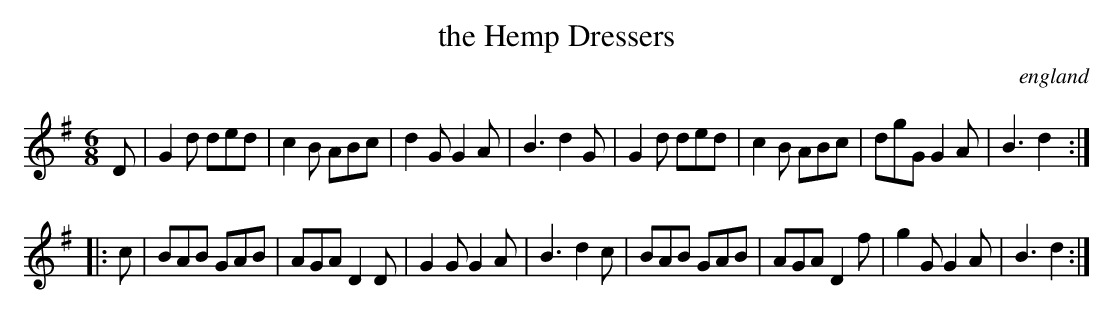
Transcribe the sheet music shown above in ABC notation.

X:1
T:the Hemp Dressers
O:england
M:6/8
K:G
D|\
G2d ded| c2B ABc| d2G G2A| B3 d2G|\
G2d ded| c2B ABc| dgG G2A| B3 d2::
c|\
BAB GAB| AGA D2D| G2G G2A| B3 d2c|\
BAB GAB| AGA D2f| g2G G2A| B3 d2:|
